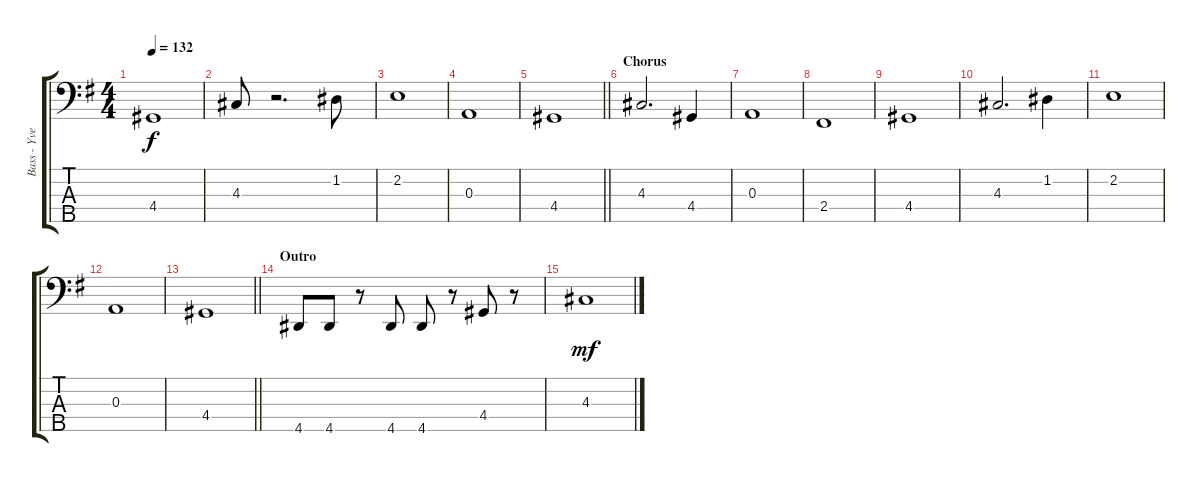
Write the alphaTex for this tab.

\track ("Bass - Yves Huts" "Bass - Yve") {instrument electricbassfinger}
\staff {score tabs}
\tuning (G2 D2 A1 E1 B0) {hide}
\ts (4 4)
\tempo 132
\clef f4
\ks g
4.4.1{dy f} |
4.3.8 r.2{d} 1.2.8 |
2.2.1 |
0.3.1 |
\barLineRight lightlight
4.4.1 |
\section ("" "Chorus")
4.3.2{d} 4.4.4 |
0.3.1 |
2.4.1 |
4.4.1 |
4.3.2{d} 1.2.4 |
2.2.1 |
0.3.1 |
\barLineRight lightlight
4.4.1 |
\section ("" "Outro")
4.5.8 4.5.8 r.8 4.5.8 4.5.8 r.8 4.4.8 r.8 |
4.3.1{dy mf}
